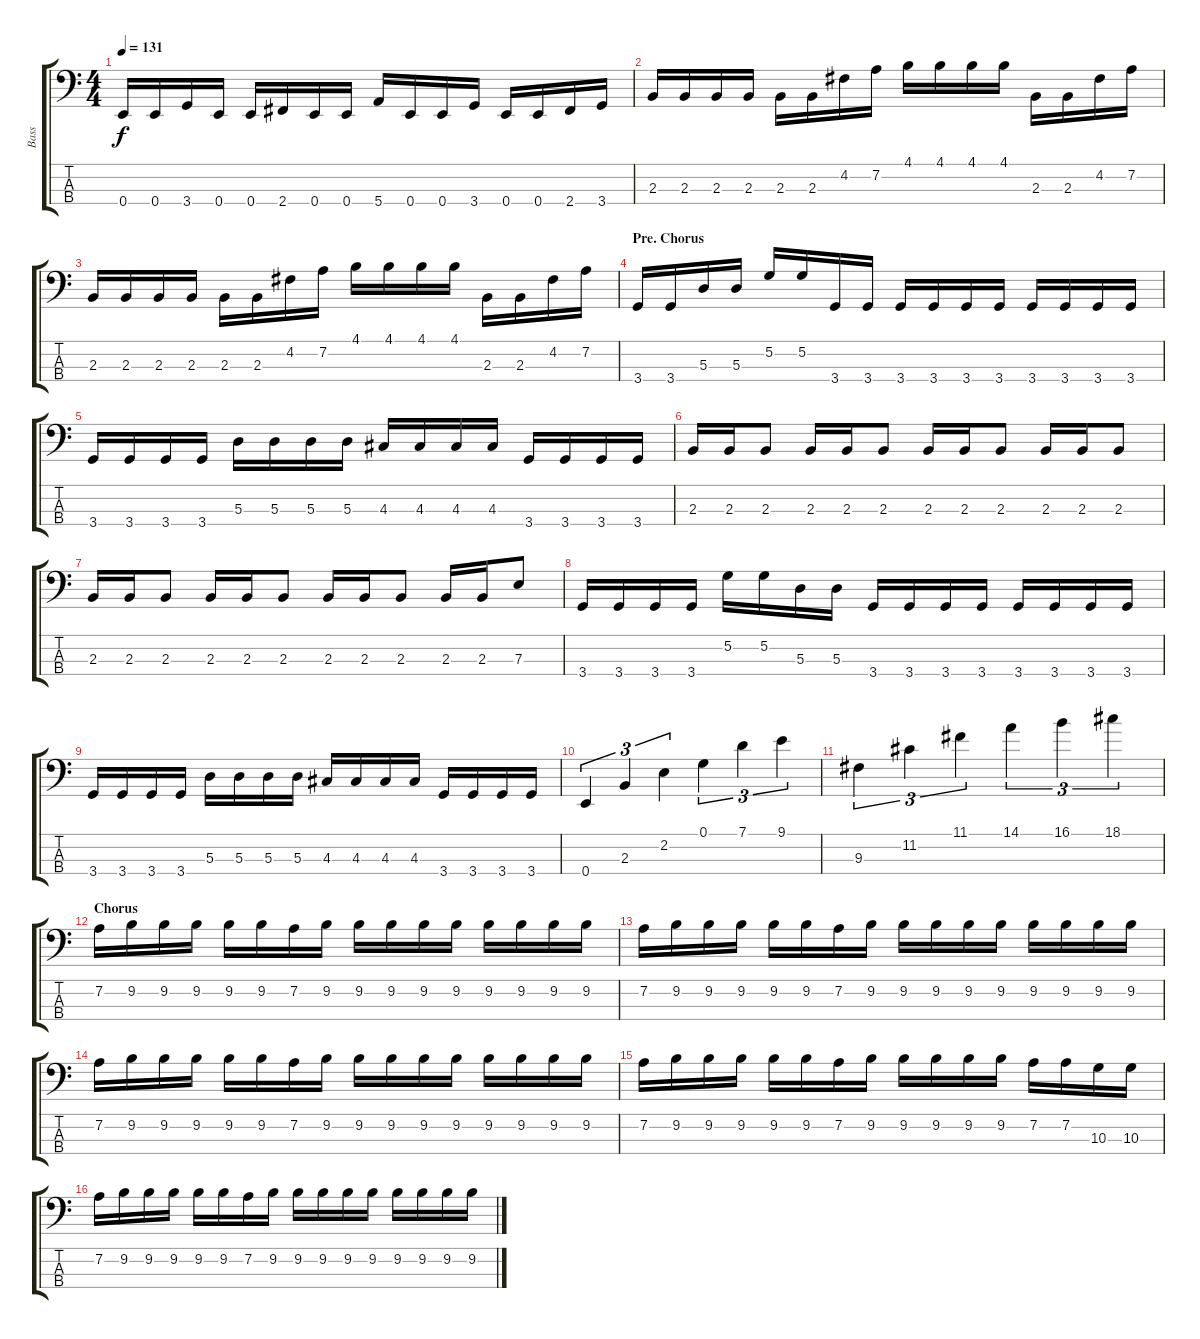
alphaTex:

\track ("Bass" "Bass") {instrument electricbassfinger}
\staff {score tabs}
\tuning (G2 D2 A1 E1) {hide}
\ts (4 4)
\tempo 131
\clef f4
\ks c
0.4.16{dy f} 0.4.16 3.4.16 0.4.16 0.4.16 2.4.16 0.4.16 0.4.16 5.4.16 0.4.16 0.4.16 3.4.16 0.4.16 0.4.16 2.4.16 3.4.16 |
2.3.16 2.3.16 2.3.16 2.3.16 2.3.16 2.3.16 4.2.16 7.2.16 4.1.16 4.1.16 4.1.16 4.1.16 2.3.16 2.3.16 4.2.16 7.2.16 |
2.3.16 2.3.16 2.3.16 2.3.16 2.3.16 2.3.16 4.2.16 7.2.16 4.1.16 4.1.16 4.1.16 4.1.16 2.3.16 2.3.16 4.2.16 7.2.16 |
\section ("" "Pre. Chorus")
3.4.16 3.4.16 5.3.16 5.3.16 5.2.16 5.2.16 3.4.16 3.4.16 3.4.16 3.4.16 3.4.16 3.4.16 3.4.16 3.4.16 3.4.16 3.4.16 |
3.4.16 3.4.16 3.4.16 3.4.16 5.3.16 5.3.16 5.3.16 5.3.16 4.3.16 4.3.16 4.3.16 4.3.16 3.4.16 3.4.16 3.4.16 3.4.16 |
2.3.16 2.3.16 2.3.8 2.3.16 2.3.16 2.3.8 2.3.16 2.3.16 2.3.8 2.3.16 2.3.16 2.3.8 |
2.3.16 2.3.16 2.3.8 2.3.16 2.3.16 2.3.8 2.3.16 2.3.16 2.3.8 2.3.16 2.3.16 7.3.8 |
3.4.16 3.4.16 3.4.16 3.4.16 5.2.16 5.2.16 5.3.16 5.3.16 3.4.16 3.4.16 3.4.16 3.4.16 3.4.16 3.4.16 3.4.16 3.4.16 |
3.4.16 3.4.16 3.4.16 3.4.16 5.3.16 5.3.16 5.3.16 5.3.16 4.3.16 4.3.16 4.3.16 4.3.16 3.4.16 3.4.16 3.4.16 3.4.16 |
0.4.4{tu (3 2)} 2.3.4{tu (3 2)} 2.2.4{tu (3 2)} 0.1.4{tu (3 2)} 7.1.4{tu (3 2)} 9.1.4{tu (3 2)} |
9.3.4{tu (3 2)} 11.2.4{tu (3 2)} 11.1.4{tu (3 2)} 14.1.4{tu (3 2)} 16.1.4{tu (3 2)} 18.1.4{tu (3 2)} |
\section ("" "Chorus")
7.2.16 9.2.16 9.2.16 9.2.16 9.2.16 9.2.16 7.2.16 9.2.16 9.2.16 9.2.16 9.2.16 9.2.16 9.2.16 9.2.16 9.2.16 9.2.16 |
7.2.16 9.2.16 9.2.16 9.2.16 9.2.16 9.2.16 7.2.16 9.2.16 9.2.16 9.2.16 9.2.16 9.2.16 9.2.16 9.2.16 9.2.16 9.2.16 |
7.2.16 9.2.16 9.2.16 9.2.16 9.2.16 9.2.16 7.2.16 9.2.16 9.2.16 9.2.16 9.2.16 9.2.16 9.2.16 9.2.16 9.2.16 9.2.16 |
7.2.16 9.2.16 9.2.16 9.2.16 9.2.16 9.2.16 7.2.16 9.2.16 9.2.16 9.2.16 9.2.16 9.2.16 7.2.16 7.2.16 10.3.16 10.3.16 |
7.2.16 9.2.16 9.2.16 9.2.16 9.2.16 9.2.16 7.2.16 9.2.16 9.2.16 9.2.16 9.2.16 9.2.16 9.2.16 9.2.16 9.2.16 9.2.16
